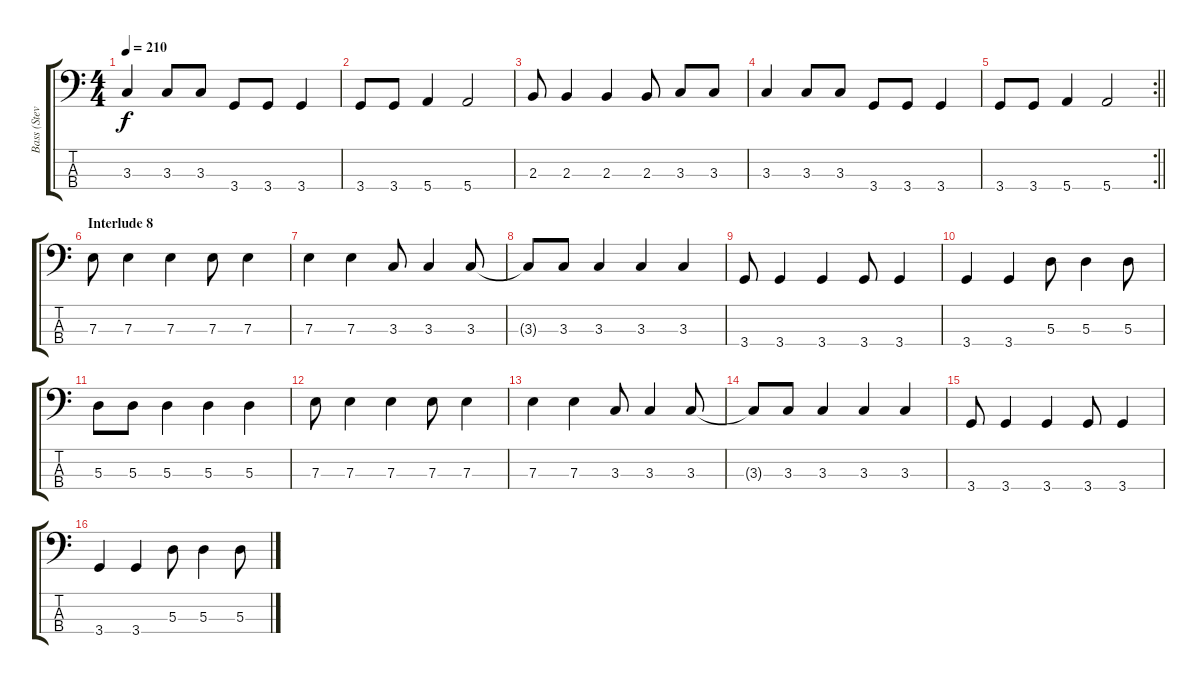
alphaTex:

\track ("Bass (Steve Harris)" "Bass (Stev") {instrument electricbassfinger}
\staff {score tabs}
\tuning (G2 D2 A1 E1) {hide}
\ts (4 4)
\tempo 210
\clef f4
\ks c
3.3.4{dy f} 3.3.8 3.3.8 3.4.8 3.4.8 3.4.4 |
3.4.8 3.4.8 5.4.4 5.4.2 |
2.3.8 2.3.4 2.3.4 2.3.8 3.3.8 3.3.8 |
3.3.4 3.3.8 3.3.8 3.4.8 3.4.8 3.4.4 |
\rc 2
\barLineRight lightlight
3.4.8 3.4.8 5.4.4 5.4.2 |
\section ("" "Interlude 8")
7.3.8 7.3.4 7.3.4 7.3.8 7.3.4 |
7.3.4 7.3.4 3.3.8 3.3.4 3.3.8 |
3.3{t}.8 3.3.8 3.3.4 3.3.4 3.3.4 |
3.4.8 3.4.4 3.4.4 3.4.8 3.4.4 |
3.4.4 3.4.4 5.3.8 5.3.4 5.3.8 |
5.3.8 5.3.8 5.3.4 5.3.4 5.3.4 |
7.3.8 7.3.4 7.3.4 7.3.8 7.3.4 |
7.3.4 7.3.4 3.3.8 3.3.4 3.3.8 |
3.3{t}.8 3.3.8 3.3.4 3.3.4 3.3.4 |
3.4.8 3.4.4 3.4.4 3.4.8 3.4.4 |
3.4.4 3.4.4 5.3.8 5.3.4 5.3.8
